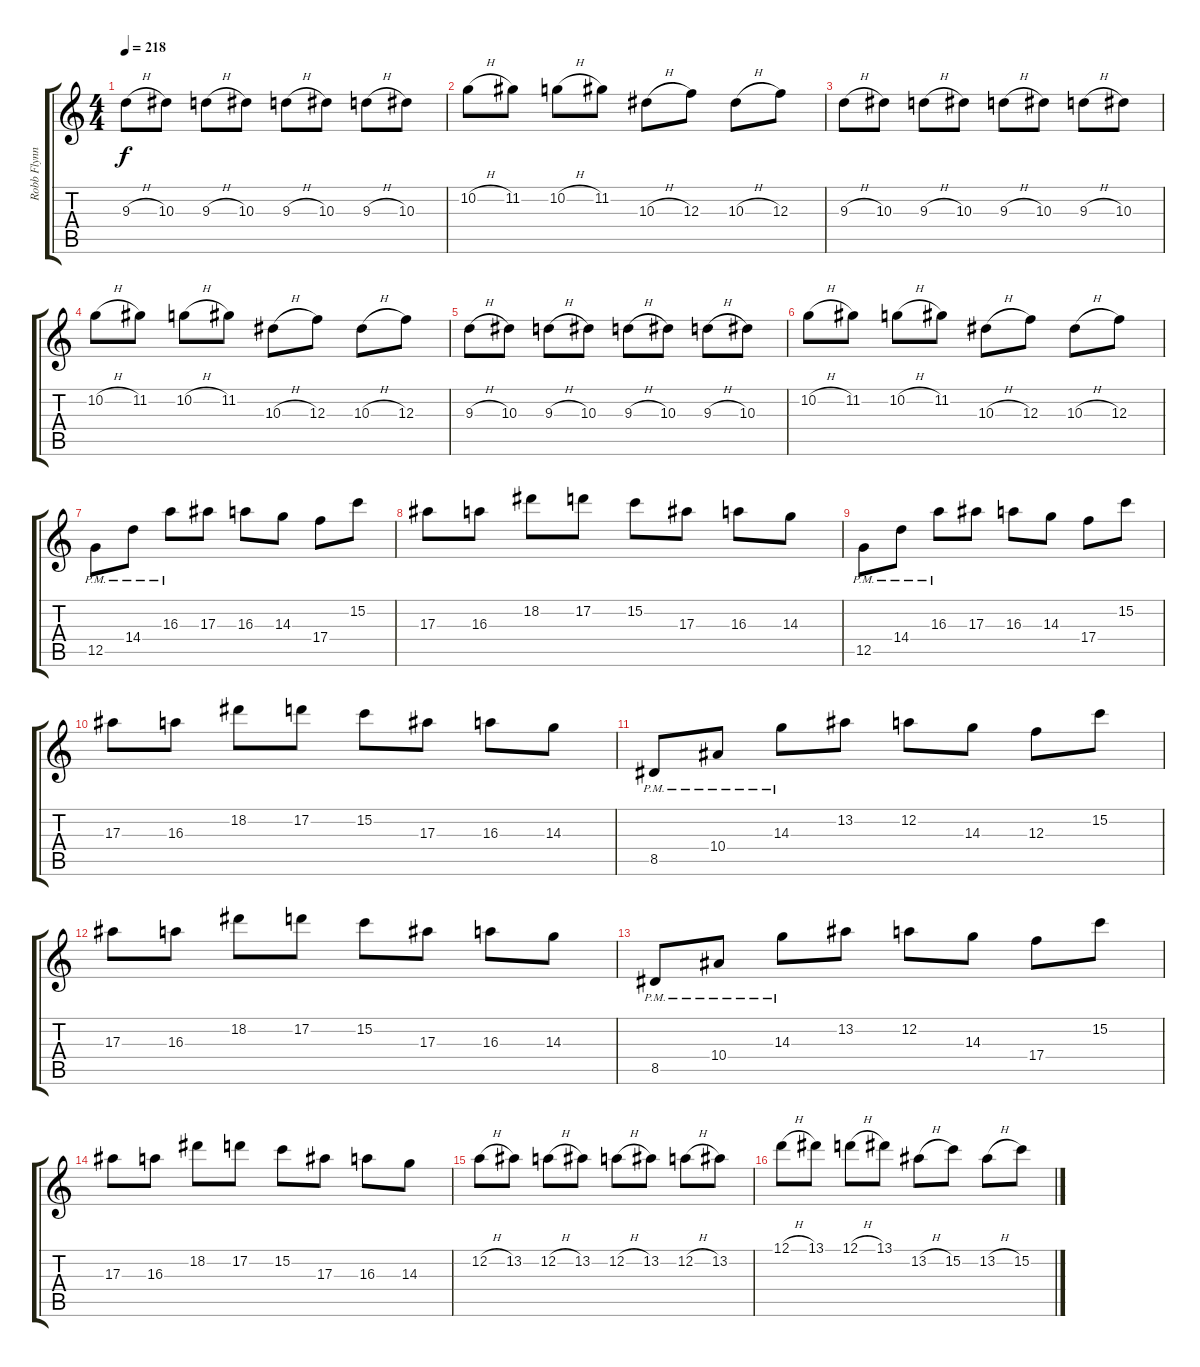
\track ("Robb Flynn" "Robb Flynn") {instrument distortionguitar}
\staff {score tabs}
\tuning (D4 A3 F3 C3 G2 D2) {hide}
\ts (4 4)
\tempo 218
\clef g2
\ks c
9.3{h}.8{dy f} 10.3.8 9.3{h}.8 10.3.8 9.3{h}.8 10.3.8 9.3{h}.8 10.3.8 |
10.2{h}.8 11.2.8 10.2{h}.8 11.2.8 10.3{h}.8 12.3.8 10.3{h}.8 12.3.8 |
9.3{h}.8 10.3.8 9.3{h}.8 10.3.8 9.3{h}.8 10.3.8 9.3{h}.8 10.3.8 |
10.2{h}.8 11.2.8 10.2{h}.8 11.2.8 10.3{h}.8 12.3.8 10.3{h}.8 12.3.8 |
9.3{h}.8 10.3.8 9.3{h}.8 10.3.8 9.3{h}.8 10.3.8 9.3{h}.8 10.3.8 |
10.2{h}.8 11.2.8 10.2{h}.8 11.2.8 10.3{h}.8 12.3.8 10.3{h}.8 12.3.8 |
12.5{pm}.8 14.4{pm}.8 16.3{pm}.8 17.3.8 16.3.8 14.3.8 17.4.8 15.2.8 |
17.3.8 16.3.8 18.2.8 17.2.8 15.2.8 17.3.8 16.3.8 14.3.8 |
12.5{pm}.8 14.4{pm}.8 16.3{pm}.8 17.3.8 16.3.8 14.3.8 17.4.8 15.2.8 |
17.3.8 16.3.8 18.2.8 17.2.8 15.2.8 17.3.8 16.3.8 14.3.8 |
8.5{pm}.8 10.4{pm}.8 14.3{pm}.8 13.2.8 12.2.8 14.3.8 12.3.8 15.2.8 |
17.3.8 16.3.8 18.2.8 17.2.8 15.2.8 17.3.8 16.3.8 14.3.8 |
8.5{pm}.8 10.4{pm}.8 14.3{pm}.8 13.2.8 12.2.8 14.3.8 17.4.8 15.2.8 |
17.3.8 16.3.8 18.2.8 17.2.8 15.2.8 17.3.8 16.3.8 14.3.8 |
12.2{h}.8 13.2.8 12.2{h}.8 13.2.8 12.2{h}.8 13.2.8 12.2{h}.8 13.2.8 |
12.1{h}.8 13.1.8 12.1{h}.8 13.1.8 13.2{h}.8 15.2.8 13.2{h}.8 15.2.8
